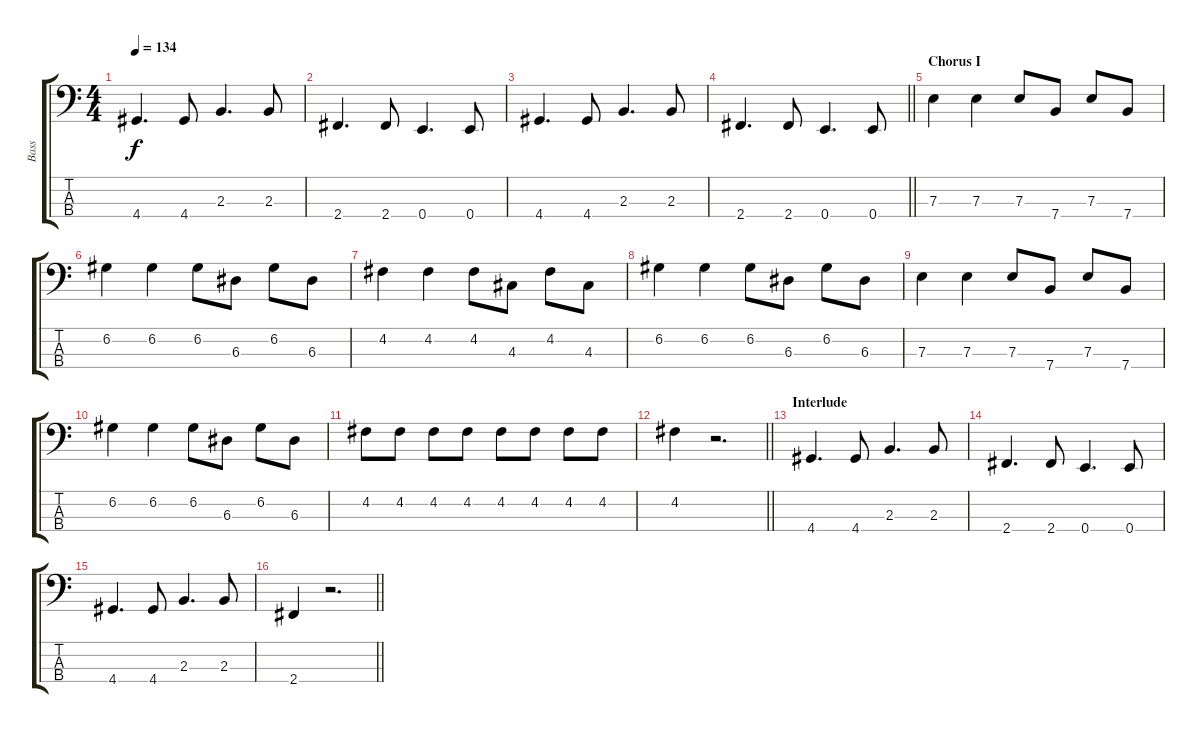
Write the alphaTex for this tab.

\track ("Bass" "Bass") {instrument electricbassfinger}
\staff {score tabs}
\tuning (G2 D2 A1 E1) {hide}
\ts (4 4)
\tempo 134
\clef f4
\ks c
4.4.4{d dy f} 4.4.8 2.3.4{d} 2.3.8 |
2.4.4{d} 2.4.8 0.4.4{d} 0.4.8 |
4.4.4{d} 4.4.8 2.3.4{d} 2.3.8 |
\barLineRight lightlight
2.4.4{d} 2.4.8 0.4.4{d} 0.4.8 |
\section ("" "Chorus I")
7.3.4 7.3.4 7.3.8 7.4.8 7.3.8 7.4.8 |
6.2.4 6.2.4 6.2.8 6.3.8 6.2.8 6.3.8 |
4.2.4 4.2.4 4.2.8 4.3.8 4.2.8 4.3.8 |
6.2.4 6.2.4 6.2.8 6.3.8 6.2.8 6.3.8 |
7.3.4 7.3.4 7.3.8 7.4.8 7.3.8 7.4.8 |
6.2.4 6.2.4 6.2.8 6.3.8 6.2.8 6.3.8 |
4.2.8 4.2.8 4.2.8 4.2.8 4.2.8 4.2.8 4.2.8 4.2.8 |
\barLineRight lightlight
4.2.4 r.2{d} |
\section ("" "Interlude")
4.4.4{d} 4.4.8 2.3.4{d} 2.3.8 |
2.4.4{d} 2.4.8 0.4.4{d} 0.4.8 |
4.4.4{d} 4.4.8 2.3.4{d} 2.3.8 |
\barLineRight lightlight
2.4.4 r.2{d}
